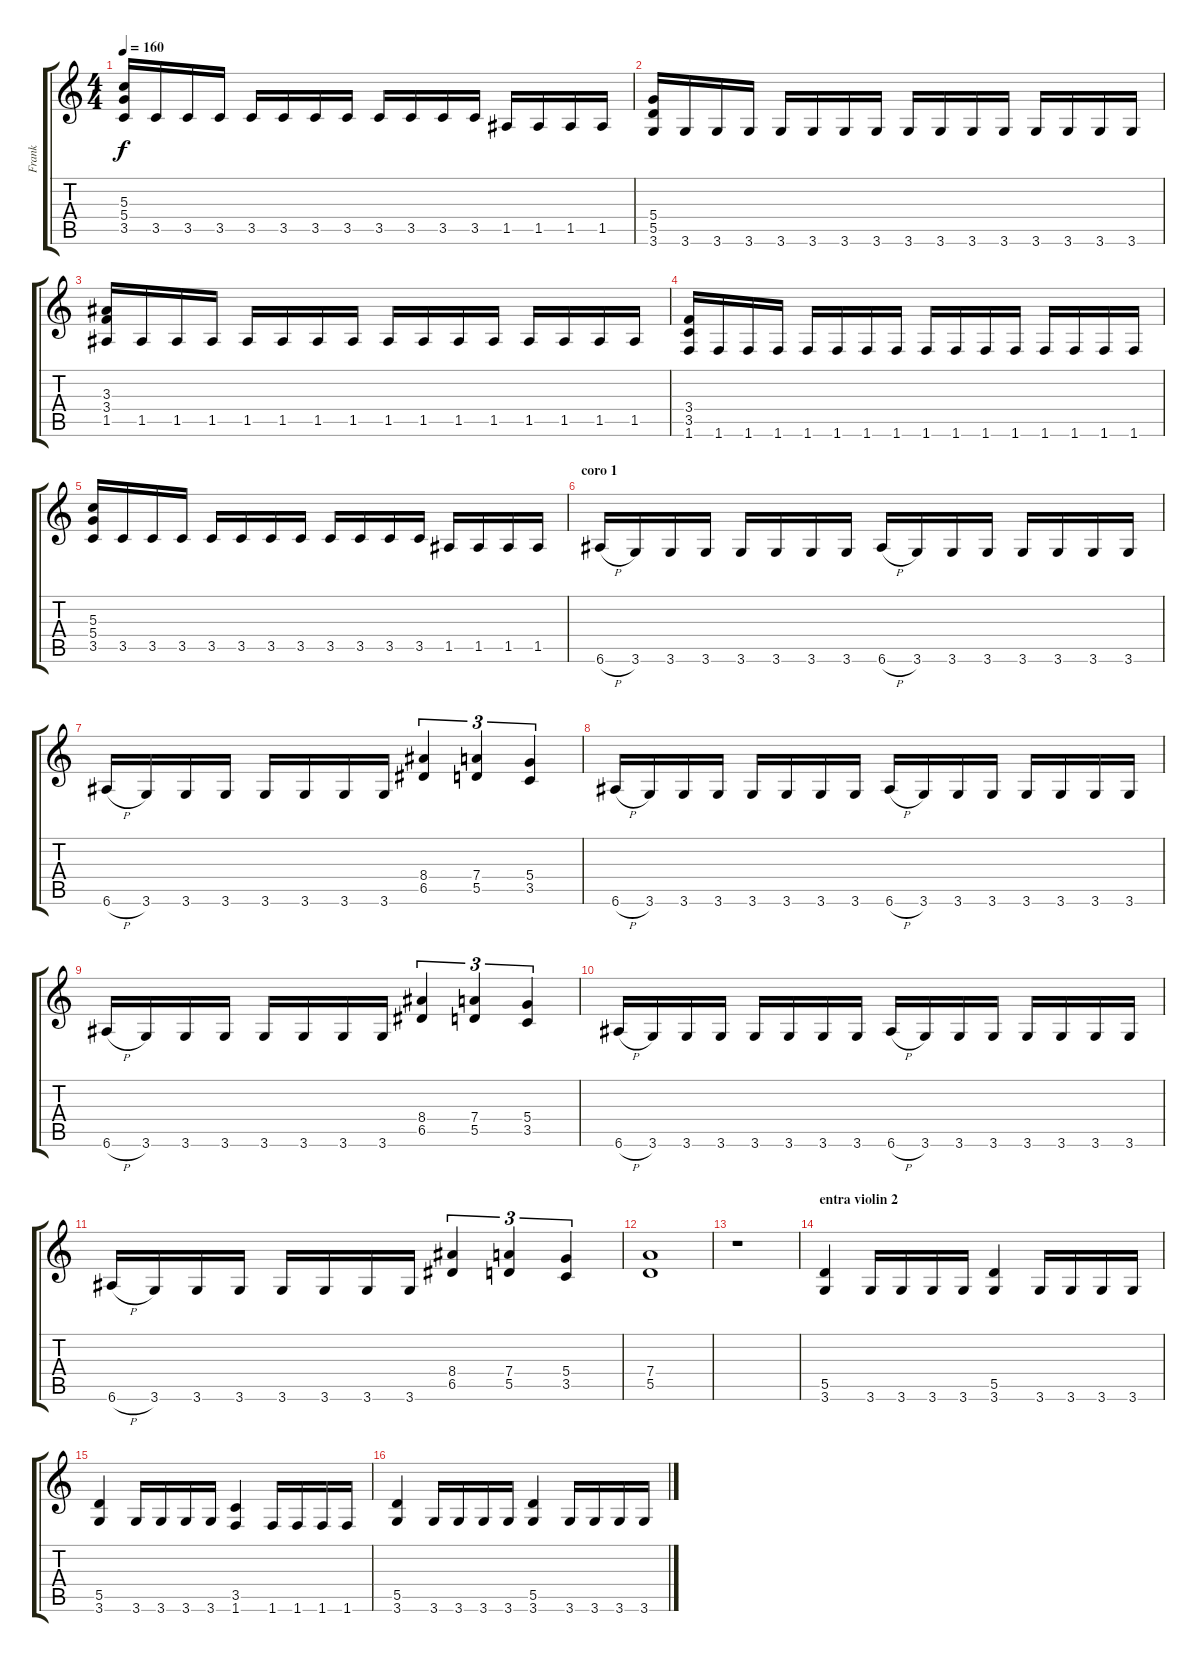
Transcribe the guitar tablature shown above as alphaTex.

\track ("Frank" "Frank") {instrument overdrivenguitar}
\staff {score tabs}
\tuning (E4 B3 G3 D3 A2 E2) {hide}
\ts (4 4)
\tempo 160
\clef g2
\ks c
(5.3 5.4 3.5).16{dy f} 3.5.16 3.5.16 3.5.16 3.5.16 3.5.16 3.5.16 3.5.16 3.5.16 3.5.16 3.5.16 3.5.16 1.5.16 1.5.16 1.5.16 1.5.16 |
(5.4 5.5 3.6).16 3.6.16 3.6.16 3.6.16 3.6.16 3.6.16 3.6.16 3.6.16 3.6.16 3.6.16 3.6.16 3.6.16 3.6.16 3.6.16 3.6.16 3.6.16 |
(3.3 3.4 1.5).16 1.5.16 1.5.16 1.5.16 1.5.16 1.5.16 1.5.16 1.5.16 1.5.16 1.5.16 1.5.16 1.5.16 1.5.16 1.5.16 1.5.16 1.5.16 |
(3.4 3.5 1.6).16 1.6.16 1.6.16 1.6.16 1.6.16 1.6.16 1.6.16 1.6.16 1.6.16 1.6.16 1.6.16 1.6.16 1.6.16 1.6.16 1.6.16 1.6.16 |
(5.3 5.4 3.5).16 3.5.16 3.5.16 3.5.16 3.5.16 3.5.16 3.5.16 3.5.16 3.5.16 3.5.16 3.5.16 3.5.16 1.5.16 1.5.16 1.5.16 1.5.16 |
\section ("" "coro 1")
6.6{h}.16 3.6.16 3.6.16 3.6.16 3.6.16 3.6.16 3.6.16 3.6.16 6.6{h}.16 3.6.16 3.6.16 3.6.16 3.6.16 3.6.16 3.6.16 3.6.16 |
6.6{h}.16 3.6.16 3.6.16 3.6.16 3.6.16 3.6.16 3.6.16 3.6.16 (8.4 6.5).4{tu (3 2)} (7.4 5.5).4{tu (3 2)} (5.4 3.5).4{tu (3 2)} |
6.6{h}.16 3.6.16 3.6.16 3.6.16 3.6.16 3.6.16 3.6.16 3.6.16 6.6{h}.16 3.6.16 3.6.16 3.6.16 3.6.16 3.6.16 3.6.16 3.6.16 |
6.6{h}.16 3.6.16 3.6.16 3.6.16 3.6.16 3.6.16 3.6.16 3.6.16 (8.4 6.5).4{tu (3 2)} (7.4 5.5).4{tu (3 2)} (5.4 3.5).4{tu (3 2)} |
6.6{h}.16 3.6.16 3.6.16 3.6.16 3.6.16 3.6.16 3.6.16 3.6.16 6.6{h}.16 3.6.16 3.6.16 3.6.16 3.6.16 3.6.16 3.6.16 3.6.16 |
6.6{h}.16 3.6.16 3.6.16 3.6.16 3.6.16 3.6.16 3.6.16 3.6.16 (8.4 6.5).4{tu (3 2)} (7.4 5.5).4{tu (3 2)} (5.4 3.5).4{tu (3 2)} |
(7.4 5.5).1 |
r.1 |
\section ("" "entra violin 2")
(5.5 3.6).4 3.6.16 3.6.16 3.6.16 3.6.16 (5.5 3.6).4 3.6.16 3.6.16 3.6.16 3.6.16 |
(5.5 3.6).4 3.6.16 3.6.16 3.6.16 3.6.16 (3.5 1.6).4 1.6.16 1.6.16 1.6.16 1.6.16 |
(5.5 3.6).4 3.6.16 3.6.16 3.6.16 3.6.16 (5.5 3.6).4 3.6.16 3.6.16 3.6.16 3.6.16
